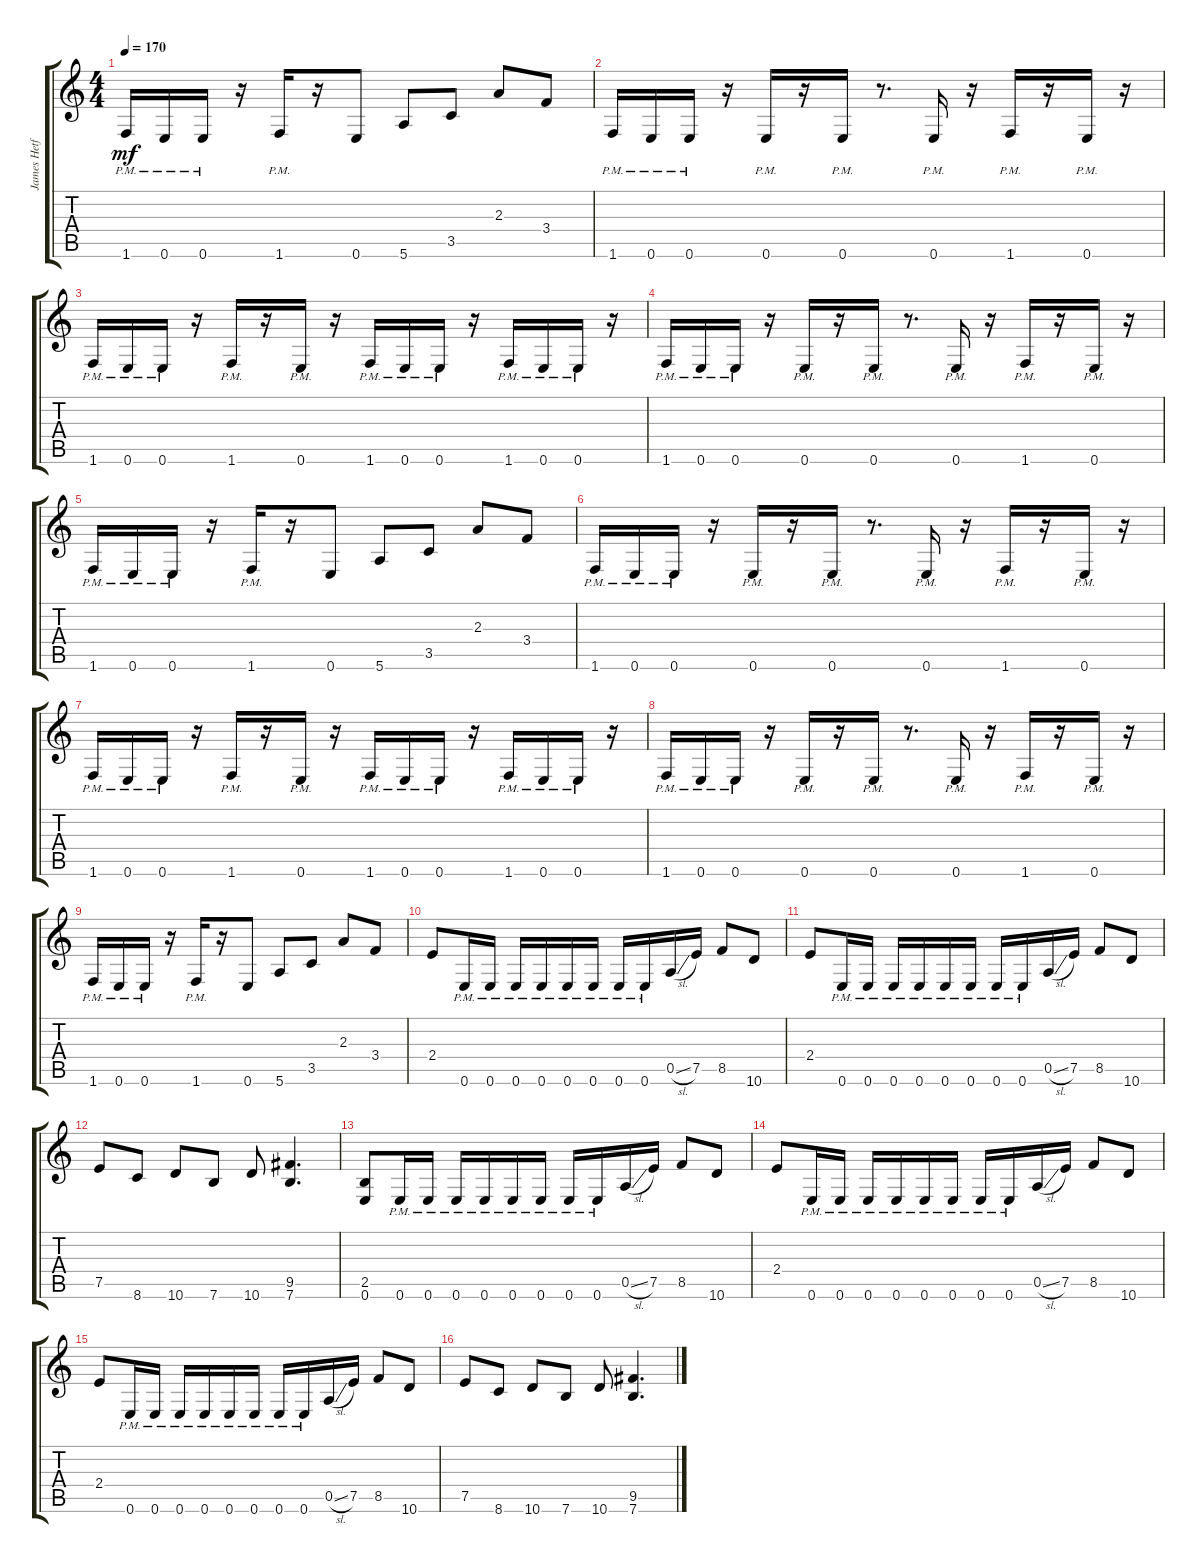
\track ("James Hetfiel " "James Hetf") {instrument distortionguitar}
\staff {score tabs}
\tuning (E4 B3 G3 D3 A2 E2) {hide}
\ts (4 4)
\tempo 170
\clef g2
\ks c
1.6{pm}.16{dy mf} 0.6{pm}.16 0.6{pm}.16 r.16 1.6{pm}.16 r.16 0.6.8 5.6.8 3.5.8 2.3.8 3.4.8 |
1.6{pm}.16 0.6{pm}.16 0.6{pm}.16 r.16 0.6{pm}.16 r.16 0.6{pm}.16 r.8{d} 0.6{pm}.16 r.16 1.6{pm}.16 r.16 0.6{pm}.16 r.16 |
1.6{pm}.16 0.6{pm}.16 0.6{pm}.16 r.16 1.6{pm}.16 r.16 0.6{pm}.16 r.16 1.6{pm}.16 0.6{pm}.16 0.6{pm}.16 r.16 1.6{pm}.16 0.6{pm}.16 0.6{pm}.16 r.16 |
1.6{pm}.16 0.6{pm}.16 0.6{pm}.16 r.16 0.6{pm}.16 r.16 0.6{pm}.16 r.8{d} 0.6{pm}.16 r.16 1.6{pm}.16 r.16 0.6{pm}.16 r.16 |
1.6{pm}.16 0.6{pm}.16 0.6{pm}.16 r.16 1.6{pm}.16 r.16 0.6.8 5.6.8 3.5.8 2.3.8 3.4.8 |
1.6{pm}.16 0.6{pm}.16 0.6{pm}.16 r.16 0.6{pm}.16 r.16 0.6{pm}.16 r.8{d} 0.6{pm}.16 r.16 1.6{pm}.16 r.16 0.6{pm}.16 r.16 |
1.6{pm}.16 0.6{pm}.16 0.6{pm}.16 r.16 1.6{pm}.16 r.16 0.6{pm}.16 r.16 1.6{pm}.16 0.6{pm}.16 0.6{pm}.16 r.16 1.6{pm}.16 0.6{pm}.16 0.6{pm}.16 r.16 |
1.6{pm}.16 0.6{pm}.16 0.6{pm}.16 r.16 0.6{pm}.16 r.16 0.6{pm}.16 r.8{d} 0.6{pm}.16 r.16 1.6{pm}.16 r.16 0.6{pm}.16 r.16 |
1.6{pm}.16 0.6{pm}.16 0.6{pm}.16 r.16 1.6{pm}.16 r.16 0.6.8 5.6.8 3.5.8 2.3.8 3.4.8 |
2.4.8 0.6{pm}.16 0.6{pm}.16 0.6{pm}.16 0.6{pm}.16 0.6{pm}.16 0.6{pm}.16 0.6{pm}.16 0.6{pm}.16 0.5{sl}.16 7.5.16 8.5.8 10.6.8 |
2.4.8 0.6{pm}.16 0.6{pm}.16 0.6{pm}.16 0.6{pm}.16 0.6{pm}.16 0.6{pm}.16 0.6{pm}.16 0.6{pm}.16 0.5{sl}.16 7.5.16 8.5.8 10.6.8 |
7.5.8 8.6.8 10.6.8 7.6.8 10.6.8 (9.5 7.6).4{d} |
(2.5 0.6).8 0.6{pm}.16 0.6{pm}.16 0.6{pm}.16 0.6{pm}.16 0.6{pm}.16 0.6{pm}.16 0.6{pm}.16 0.6{pm}.16 0.5{sl}.16 7.5.16 8.5.8 10.6.8 |
2.4.8 0.6{pm}.16 0.6{pm}.16 0.6{pm}.16 0.6{pm}.16 0.6{pm}.16 0.6{pm}.16 0.6{pm}.16 0.6{pm}.16 0.5{sl}.16 7.5.16 8.5.8 10.6.8 |
2.4.8 0.6{pm}.16 0.6{pm}.16 0.6{pm}.16 0.6{pm}.16 0.6{pm}.16 0.6{pm}.16 0.6{pm}.16 0.6{pm}.16 0.5{sl}.16 7.5.16 8.5.8 10.6.8 |
7.5.8 8.6.8 10.6.8 7.6.8 10.6.8 (9.5 7.6).4{d}
